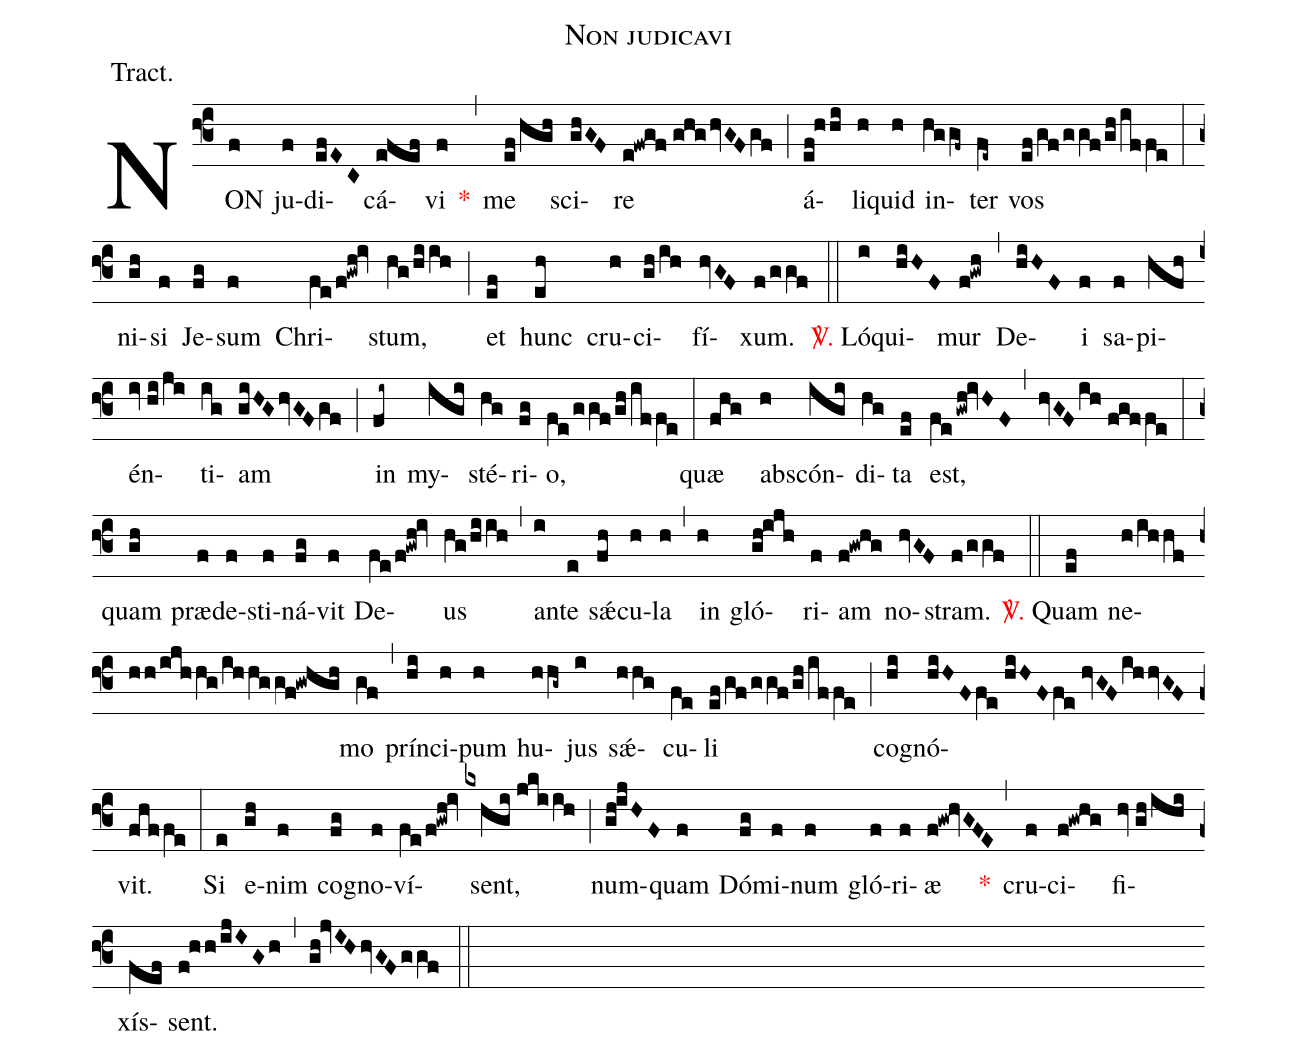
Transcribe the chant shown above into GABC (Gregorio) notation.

name:Non judicavi;
annotation:Tract.;
mode:II.;
office-part:Tract;
%%
(f3) NON(f) ju(f)di(efEC)cá(efef)vi(f) <v>\red{*}</v>(,) me(ef/hgh) sci(ghGF)re(e!fwgf//ghg/hvGF/gf) (;) á(ef!hhi)li(h)quid(h) in(hggf~)ter(fe~) vos(ef/gf/ggf/gh/iffe) (:) ni(gh)si(f) Je(fg)sum(f) Chri(fe/f!gwh!iv)stum,(hg/hiih) (;) et(ef) hunc(eh) cru(h)ci(gh/ih)fí(hvGF)xum.(f/ggf) (::) <v>\red{\Vbar.}</v> Ló(i)qui(hiHF)mur(f!gwh) (,) De(hiHF)i(f) sa(f)pi(hfh)én(iv//hi/ji)ti(ig)am(giHG/hvGF/gf) (;) in(fi~) my(igi)sté(hg)ri(fg)o,(fe/ggf/gh/iffe) (:) quæ(fhg) ab(h)scón(igi)di(hg)ta(ef) est,(fe/gwh!ivHF) (,) (hvGF/ih//fgffe) (:) quam(gh) præ(f)de(f)sti(f)ná(fg)vit(f) De(fe/f!gwh!iv)us(hg/hiih) (,) an(i)te(e) s<sp>'ae</sp>(fh)cu(h)la(h) (,) in(h) gló(gh!ijh)ri(f)am(f!gwhg) no(hvGF)stram.(f/ggf) (::) <v>\red{\Vbar.}</v> Quam(ef) ne(h/ihhf/hh/ijhhg/ihhggf!gwhgh)mo(gf) (,) prín(hi)ci(h)pum(h) hu(hhg~)jus(i) s<sp>'ae</sp>(hhg)cu(fe)li(ef/gf/ggf/gh/iffe) (;) co(hi)gnó(hiHF/fe//hiHF/fe//hvGF/ihhvGF)vit.(fhffe) (:) Si(e) e(gh)nim(f) co(fg)gno(f)ví(fe/f!gwh!iv)sent,(kxhgi//jkiih) (;) num(gh!ijHF)quam(f) Dó(fg)mi(f)num(f) gló(f)ri(f)æ(f!gw!hvGFE) <v>\red{*}</v>(,) cru(f)ci(f!gwhg)fi(hv//gh/ihi)xís(fef)sent.(f!hh/ijIGh) (,) (gh!jvIH/hvGF/ggf) (::)
